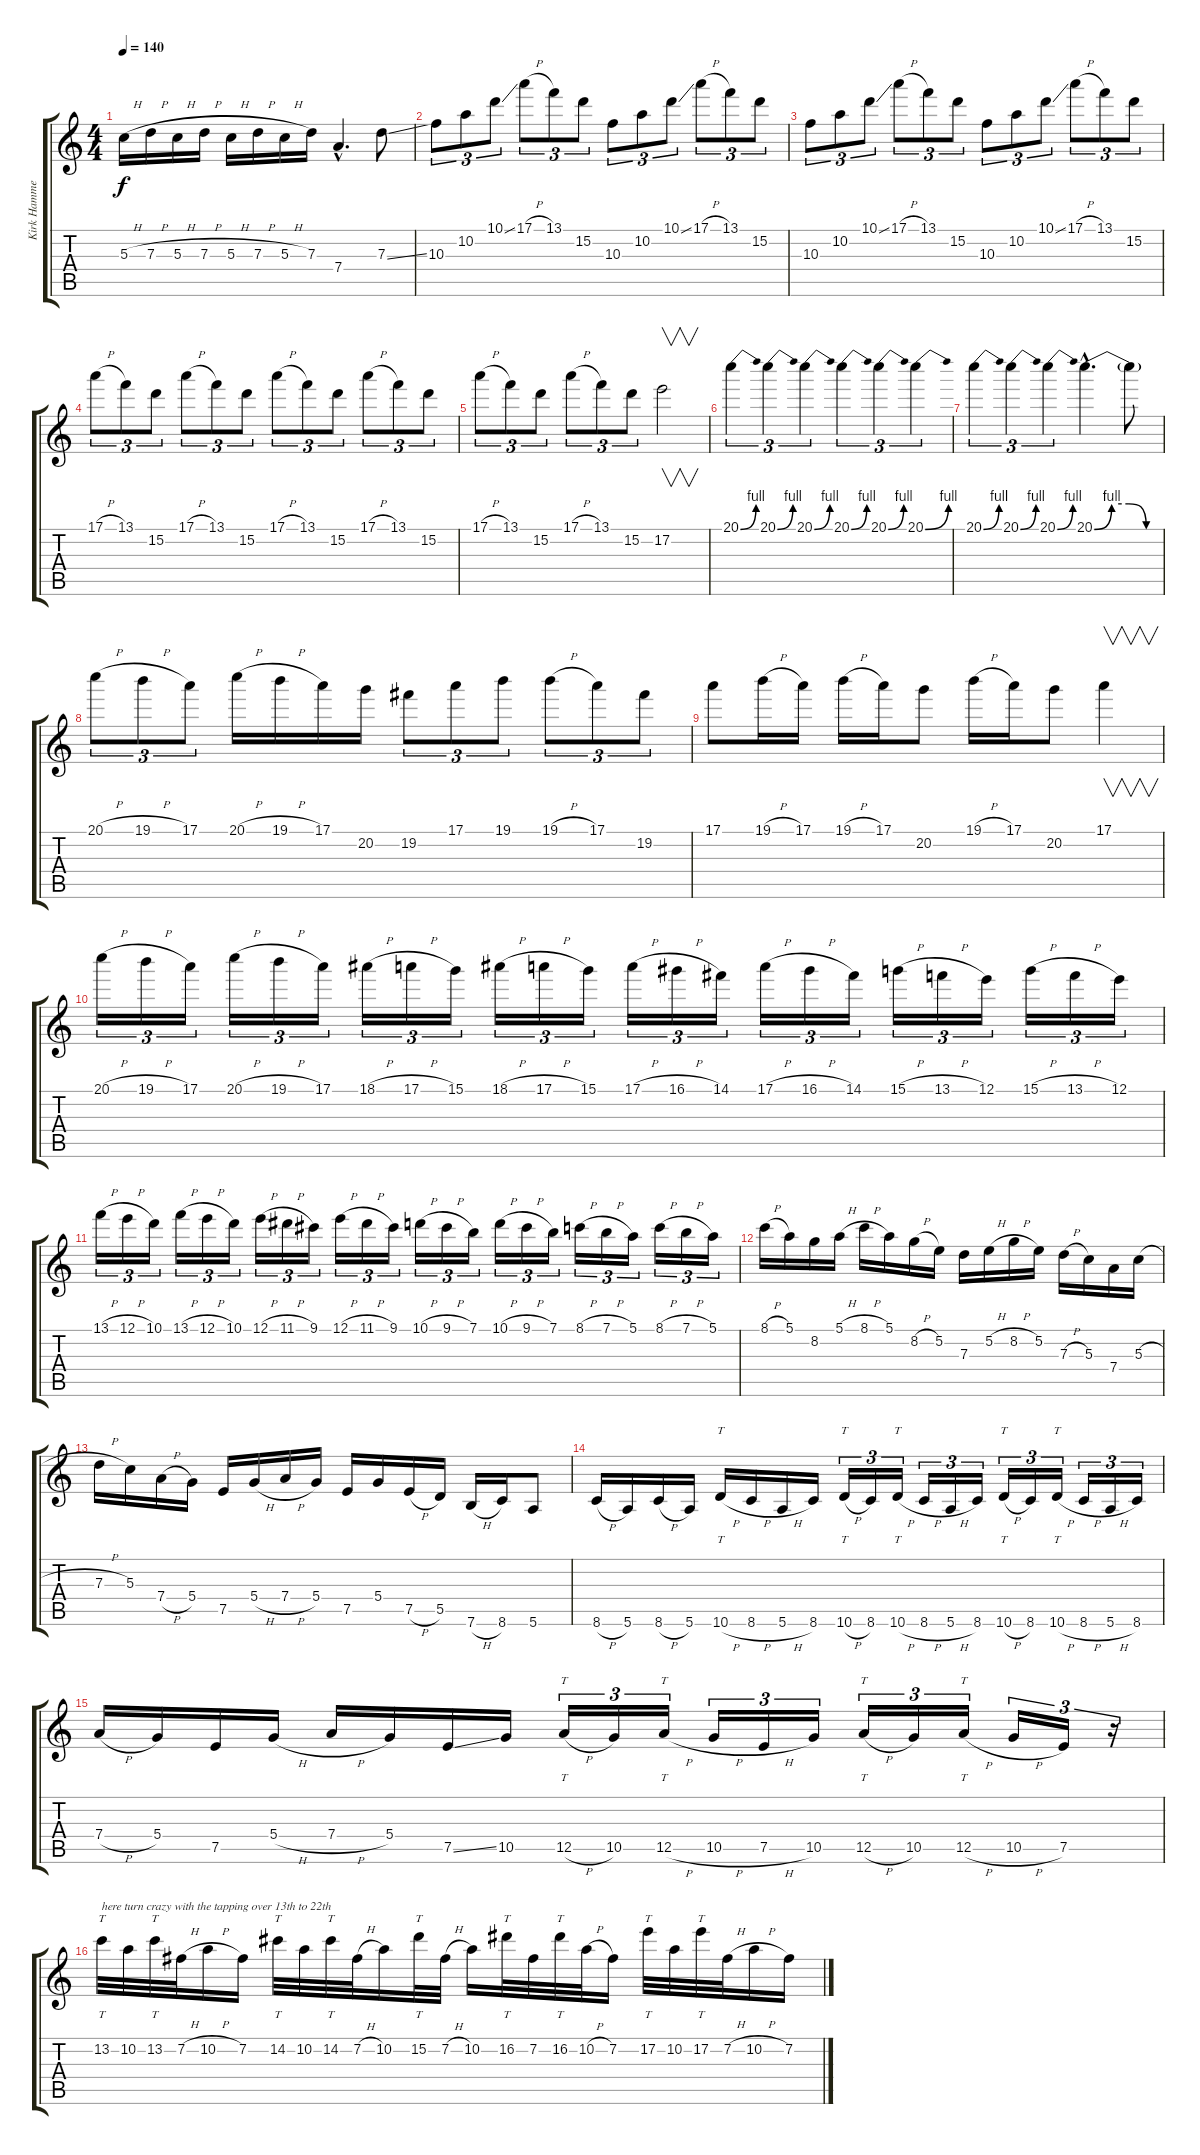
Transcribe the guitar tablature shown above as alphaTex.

\track ("Kirk Hammett (2nd guitar Solo)" "Kirk Hamme") {instrument distortionguitar}
\staff {score tabs}
\tuning (E4 B3 G3 D3 A2 E2) {hide}
\ts (4 4)
\tempo 140
\clef g2
\ks c
5.3{h}.16{dy f} 7.3{h}.16 5.3{h}.16 7.3{h}.16 5.3{h}.16 7.3{h}.16 5.3{h}.16 7.3.16 7.4{hac}.4{d} 7.3{ss}.8 |
10.3.8{tu (3 2)} 10.2.8{tu (3 2)} 10.1{ss}.8{tu (3 2)} 17.1{h}.8{tu (3 2)} 13.1.8{tu (3 2)} 15.2.8{tu (3 2)} 10.3.8{tu (3 2)} 10.2.8{tu (3 2)} 10.1{ss}.8{tu (3 2)} 17.1{h}.8{tu (3 2)} 13.1.8{tu (3 2)} 15.2.8{tu (3 2)} |
10.3.8{tu (3 2)} 10.2.8{tu (3 2)} 10.1{ss}.8{tu (3 2)} 17.1{h}.8{tu (3 2)} 13.1.8{tu (3 2)} 15.2.8{tu (3 2)} 10.3.8{tu (3 2)} 10.2.8{tu (3 2)} 10.1{ss}.8{tu (3 2)} 17.1{h}.8{tu (3 2)} 13.1.8{tu (3 2)} 15.2.8{tu (3 2)} |
17.1{h}.8{tu (3 2)} 13.1.8{tu (3 2)} 15.2.8{tu (3 2)} 17.1{h}.8{tu (3 2)} 13.1.8{tu (3 2)} 15.2.8{tu (3 2)} 17.1{h}.8{tu (3 2)} 13.1.8{tu (3 2)} 15.2.8{tu (3 2)} 17.1{h}.8{tu (3 2)} 13.1.8{tu (3 2)} 15.2.8{tu (3 2)} |
17.1{h}.8{tu (3 2)} 13.1.8{tu (3 2)} 15.2.8{tu (3 2)} 17.1{h}.8{tu (3 2)} 13.1.8{tu (3 2)} 15.2.8{tu (3 2)} 17.2.2{v} |
20.1{be (bend 0 0 60 4)}.4{tu (3 2)} 20.1{be (bend 0 0 60 4)}.4{tu (3 2)} 20.1{be (bend 0 0 60 4)}.4{tu (3 2)} 20.1{be (bend 0 0 60 4)}.4{tu (3 2)} 20.1{be (bend 0 0 60 4)}.4{tu (3 2)} 20.1{be (bend 0 0 60 4)}.4{tu (3 2)} |
20.1{be (bend 0 0 60 4)}.4{tu (3 2)} 20.1{be (bend 0 0 60 4)}.4{tu (3 2)} 20.1{be (bend 0 0 60 4)}.4{tu (3 2)} 20.1{be (custom 0 0 15 4 30 4 45 0 60 0) hac}.4{d} 20.1{t}.8 |
20.1{h}.8{tu (3 2)} 19.1{h}.8{tu (3 2)} 17.1.8{tu (3 2)} 20.1{h}.16 19.1{h}.16 17.1.16 20.2.16 19.2.8{tu (3 2)} 17.1.8{tu (3 2)} 19.1.8{tu (3 2)} 19.1{h}.8{tu (3 2)} 17.1.8{tu (3 2)} 19.2.8{tu (3 2)} |
17.1.8 19.1{h}.16 17.1.16 19.1{h}.16 17.1.16 20.2.8 19.1{h}.16 17.1.16 20.2.8 17.1.4{v} |
20.1{h}.16{tu (3 2)} 19.1{h}.16{tu (3 2)} 17.1.16{tu (3 2)} 20.1{h}.16{tu (3 2)} 19.1{h}.16{tu (3 2)} 17.1.16{tu (3 2)} 18.1{h}.16{tu (3 2)} 17.1{h}.16{tu (3 2)} 15.1.16{tu (3 2)} 18.1{h}.16{tu (3 2)} 17.1{h}.16{tu (3 2)} 15.1.16{tu (3 2)} 17.1{h}.16{tu (3 2)} 16.1{h}.16{tu (3 2)} 14.1.16{tu (3 2)} 17.1{h}.16{tu (3 2)} 16.1{h}.16{tu (3 2)} 14.1.16{tu (3 2)} 15.1{h}.16{tu (3 2)} 13.1{h}.16{tu (3 2)} 12.1.16{tu (3 2)} 15.1{h}.16{tu (3 2)} 13.1{h}.16{tu (3 2)} 12.1.16{tu (3 2)} |
13.1{h}.16{tu (3 2)} 12.1{h}.16{tu (3 2)} 10.1.16{tu (3 2)} 13.1{h}.16{tu (3 2)} 12.1{h}.16{tu (3 2)} 10.1.16{tu (3 2)} 12.1{h}.16{tu (3 2)} 11.1{h}.16{tu (3 2)} 9.1.16{tu (3 2)} 12.1{h}.16{tu (3 2)} 11.1{h}.16{tu (3 2)} 9.1.16{tu (3 2)} 10.1{h}.16{tu (3 2)} 9.1{h}.16{tu (3 2)} 7.1.16{tu (3 2)} 10.1{h}.16{tu (3 2)} 9.1{h}.16{tu (3 2)} 7.1.16{tu (3 2)} 8.1{h}.16{tu (3 2)} 7.1{h}.16{tu (3 2)} 5.1.16{tu (3 2)} 8.1{h}.16{tu (3 2)} 7.1{h}.16{tu (3 2)} 5.1.16{tu (3 2)} |
8.1{h}.16 5.1.16 8.2.16 5.1{h}.16 8.1{h}.16 5.1.16 8.2{h}.16 5.2.16 7.3.16 5.2{h}.16 8.2{h}.16 5.2.16 7.3{h}.16 5.3.16 7.4.16 5.3{h}.16 |
7.3{h}.16 5.3.16 7.4{h}.16 5.4.16 7.5.16 5.4{h}.16 7.4{h}.16 5.4.16 7.5.16 5.4.16 7.5{h}.16 5.5.16 7.6{h}.16 8.6.16 5.6.8 |
8.6{h}.16 5.6.16 8.6{h}.16 5.6.16 10.6{h}.16{tt} 8.6{h}.16 5.6{h}.16 8.6.16 10.6{h}.16{tt tu (3 2)} 8.6.16{tu (3 2)} 10.6{h}.16{tt tu (3 2)} 8.6{h}.16{tu (3 2)} 5.6{h}.16{tu (3 2)} 8.6.16{tu (3 2)} 10.6{h}.16{tt tu (3 2)} 8.6.16{tu (3 2)} 10.6{h}.16{tt tu (3 2)} 8.6{h}.16{tu (3 2)} 5.6{h}.16{tu (3 2)} 8.6.16{tu (3 2)} |
7.4{h}.16 5.4.16 7.5.16 5.4{h}.16 7.4{h}.16 5.4.16 7.5{ss}.16 10.5.16 12.5{h}.16{tt tu (3 2)} 10.5.16{tu (3 2)} 12.5{h}.16{tt tu (3 2)} 10.5{h}.16{tu (3 2)} 7.5{h}.16{tu (3 2)} 10.5.16{tu (3 2)} 12.5{h}.16{tt tu (3 2)} 10.5.16{tu (3 2)} 12.5{h}.16{tt tu (3 2)} 10.5{h}.16{tu (3 2)} 7.5.16{tu (3 2)} r.16{tu (3 2)} |
13.2.32{tt txt "here turn crazy with the tapping over 13th to 22th"} 10.2.32 13.2.32{tt} 7.2{h}.32 10.2{h}.16 7.2.16 14.2.32{tt} 10.2.32 14.2.32{tt} 7.2{h}.32 10.2.16 15.2.32{tt} 7.2{h}.32 10.2.16 16.2.32{tt} 7.2.32 16.2.32{tt} 10.2{h}.32 7.2.16 17.2.32{tt} 10.2.32 17.2.32{tt} 7.2{h}.32 10.2{h}.16 7.2.16
